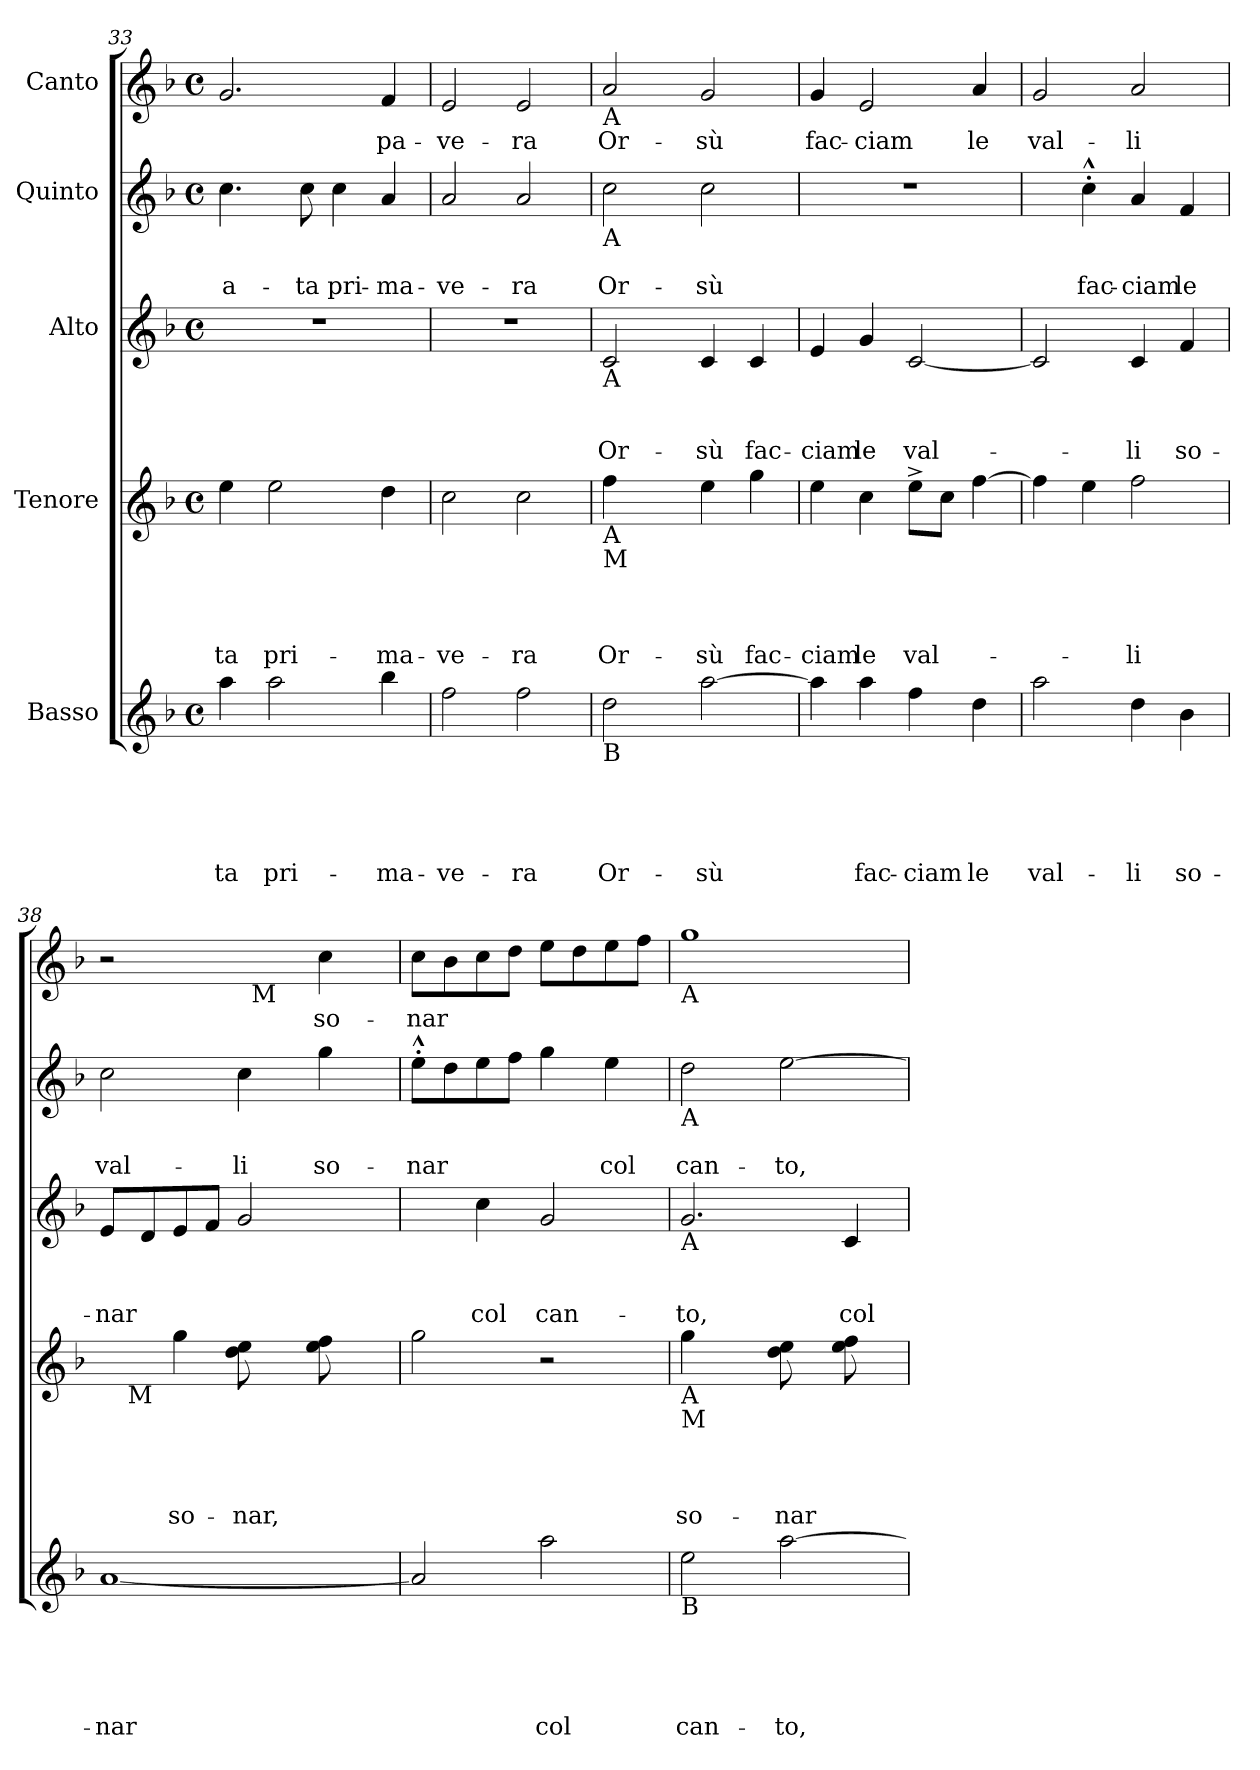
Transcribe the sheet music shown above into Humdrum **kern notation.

**kern	**text	**text	**text	**text	**text	**kern	**text	**text	**text	**text	**kern	**text	**text	**text	**kern	**text	**text	**kern	**text
*part5	*part5	*part5	*part5	*part5	*part5	*part4	*part4	*part4	*part4	*part4	*part3	*part3	*part3	*part3	*part2	*part2	*part2	*part1	*part1
*staff5	*staff5	*staff5	*staff5	*staff5	*staff5	*staff4	*staff4	*staff4	*staff4	*staff4	*staff3	*staff3	*staff3	*staff3	*staff2	*staff2	*staff2	*staff1	*staff1
*I"Basso	*	*	*	*	*	*I"Tenore	*	*	*	*	*I"Alto	*	*	*	*I"Quinto	*	*	*I"Canto	*
*clefG2	*	*	*	*	*	*clefG2	*	*	*	*	*clefG2	*	*	*	*clefG2	*	*	*clefG2	*
*k[b-]	*	*	*	*	*	*k[b-]	*	*	*	*	*k[b-]	*	*	*	*k[b-]	*	*	*k[b-]	*
*F:	*	*	*	*	*	*F:	*	*	*	*	*F:	*	*	*	*F:	*	*	*F:	*
*M4/4	*	*	*	*	*	*M4/4	*	*	*	*	*M4/4	*	*	*	*M4/4	*	*	*M4/4	*
*met(c)	*	*	*	*	*	*met(c)	*	*	*	*	*met(c)	*	*	*	*met(c)	*	*	*met(c)	*
=33	=33	=33	=33	=33	=33	=33	=33	=33	=33	=33	=33	=33	=33	=33	=33	=33	=33	=33	=33
!	!	!	!	!	!LO:LY:b	!	!	!	!	!LO:LY:b:rj	!	!	!	!	!	!	!LO:LY:b:rj	!	!
4aa\	.	.	.	.	-ta	4ee\	.	.	.	-ta	1r	.	.	.	4.cc\	.	-a-	2.g/	.
!	!	!	!	!	!LO:LY:b	!	!	!	!	!LO:LY:b:rj	!	!	!	!	!	!	!	!	!
2aa\	.	.	.	.	pri-	2ee\	.	.	.	pri-	.	.	.	.	.	.	.	.	.
!	!	!	!	!	!	!	!	!	!	!	!	!	!	!	!	!	!LO:LY:b:rj	!	!
.	.	.	.	.	.	.	.	.	.	.	.	.	.	.	8cc\	.	-ta	.	.
!	!	!	!	!	!	!	!	!	!	!	!	!	!	!	!	!	!LO:LY:b:rj	!	!
.	.	.	.	.	.	.	.	.	.	.	.	.	.	.	4cc\	.	pri-	.	.
!	!	!	!	!	!LO:LY:b	!	!	!	!	!LO:LY:b:rj	!	!	!	!	!	!	!LO:LY:b:rj	!	!LO:LY:b
4bb-\	.	.	.	.	-ma-	4dd\	.	.	.	-ma-	.	.	.	.	4a/	.	-ma-	4f/	-pa-
=34	=34	=34	=34	=34	=34	=34	=34	=34	=34	=34	=34	=34	=34	=34	=34	=34	=34	=34	=34
!	!	!	!	!	!LO:LY:b	!	!	!	!	!LO:LY:b:rj	!	!	!	!	!	!	!LO:LY:b:rj	!	!LO:LY:b
2ff\	.	.	.	.	-ve-	2cc\	.	.	.	-ve-	1r	.	.	.	2a/	.	-ve-	2e/	-ve-
!	!	!	!	!	!LO:LY:b	!	!	!	!	!LO:LY:b:rj	!	!	!	!	!	!	!LO:LY:b:rj	!	!LO:LY:b
2ff\	.	.	.	.	-ra	2cc\	.	.	.	-ra	.	.	.	.	2a/	.	-ra	2e/	-ra
!!LO:PB:g=z
=35	=35	=35	=35	=35	=35	=35	=35	=35	=35	=35	=35	=35	=35	=35	=35	=35	=35	=35	=35
!	!	!	!	!	!	!	!	!	!	!	!	!	!	!	!	!	!	!LO:TX:b:t=A	!
!	!	!	!	!	!	!	!	!	!	!	!	!	!	!	!LO:TX:b:t=A	!	!	!	!
!	!	!	!	!	!	!	!	!	!	!	!LO:TX:b:t=A	!	!	!	!	!	!	!	!
!	!	!	!	!	!	!LO:TX:b:t=A	!	!	!	!	!	!	!	!	!	!	!	!	!
!	!	!	!	!	!	!LO:TX:b:t=M	!	!	!	!	!	!	!	!	!	!	!	!	!
!LO:TX:b:t=B	!	!	!	!	!	!	!	!	!	!	!	!	!	!	!	!	!	!	!
!	!	!	!	!	!LO:LY:b	!	!	!	!	!LO:LY:b:rj	!	!	!	!LO:LY:b	!	!	!LO:LY:b:rj	!	!LO:LY:b
2dd\	.	.	.	.	Or-	4ff\	.	.	.	Or-	2c/	.	.	Or-	2cc\	.	Or-	2a/	Or-
.	.	.	.	.	.	4ryy	.	.	.	.	.	.	.	.	.	.	.	.	.
!	!	!	!	!	!LO:LY:b	!	!	!	!	!LO:LY:b:rj	!	!	!	!LO:LY:b	!	!	!LO:LY:b:rj	!	!LO:LY:b
[>2aa\	.	.	.	.	-sù	4ee\	.	.	.	-sù	4c/	.	.	-sù	2cc\	.	-sù	2g/	-sù
!	!	!	!	!	!	!	!	!	!	!LO:LY:b:rj	!	!	!	!LO:LY:b	!	!	!	!	!
.	.	.	.	.	.	4gg\	.	.	.	fac-	4c/	.	.	fac-	.	.	.	.	.
=36	=36	=36	=36	=36	=36	=36	=36	=36	=36	=36	=36	=36	=36	=36	=36	=36	=36	=36	=36
!	!	!	!	!	!	!	!	!	!	!LO:LY:b:rj	!	!	!	!LO:LY:b	!	!	!	!	!LO:LY:b
4aa\]	.	.	.	.	.	4ee\	.	.	.	-ciam	4e/	.	.	-ciam	1r	.	.	4g/	fac-
!	!	!	!	!	!LO:LY:b	!	!	!	!	!LO:LY:b:rj	!	!	!	!LO:LY:b	!	!	!	!	!LO:LY:b
4aa\	.	.	.	.	fac-	4cc\	.	.	.	le	4g/	.	.	le	.	.	.	2e/	-ciam
!	!	!	!	!	!LO:LY:b	!	!	!	!	!LO:LY:b:rj	!	!	!	!LO:LY:b	!	!	!	!	!
4ff\	.	.	.	.	-ciam	8ee^>\L	.	.	.	val-	[<2c/	.	.	val-	.	.	.	.	.
.	.	.	.	.	.	8cc\J	.	.	.	.	.	.	.	.	.	.	.	.	.
!	!	!	!	!	!LO:LY:b	!	!	!	!	!	!	!	!	!	!	!	!	!	!LO:LY:b
4dd\	.	.	.	.	le	[>4ff\	.	.	.	.	.	.	.	.	.	.	.	4a/	le
=37	=37	=37	=37	=37	=37	=37	=37	=37	=37	=37	=37	=37	=37	=37	=37	=37	=37	=37	=37
!	!	!	!	!	!LO:LY:b	!	!	!	!	!	!	!	!	!	!	!	!	!	!LO:LY:b
2aa\	.	.	.	.	val-	4ff\]	.	.	.	.	2c/]	.	.	.	4ryy	.	.	2g/	val-
!	!	!	!	!	!	!	!	!	!	!	!	!	!	!	!	!	!LO:LY:b:rj	!	!
.	.	.	.	.	.	4ee\	.	.	.	.	.	.	.	.	4cc^^>'>\	.	fac-	.	.
!	!	!	!	!	!LO:LY:b	!	!	!	!	!LO:LY:b:rj	!	!	!	!LO:LY:b	!	!	!LO:LY:b:rj	!	!LO:LY:b
4dd\	.	.	.	.	-li	2ff\	.	.	.	-li	4c/	.	.	-li	4a/	.	-ciam	2a/	-li
!	!	!	!	!	!LO:LY:b	!	!	!	!	!	!	!	!	!LO:LY:b	!	!	!LO:LY:b:rj	!	!
4b-\	.	.	.	.	so-	.	.	.	.	.	4f/	.	.	so-	4f/	.	le	.	.
=38	=38	=38	=38	=38	=38	=38	=38	=38	=38	=38	=38	=38	=38	=38	=38	=38	=38	=38	=38
!	!	!	!	!	!LO:LY:b	!	!	!	!	!	!	!	!	!LO:LY:b	!	!	!LO:LY:b:rj	!	!
*	*	*	*	*	*	*^	*	*	*	*	*	*	*	*	*	*	*	*^	*
[<1a	.	.	.	.	-nar	4ryy	16.ryy	.	.	.	.	8e/L	.	.	-nar	2cc\	.	val-	2r	2ryy	.
!	!	!	!	!	!	!	!LO:TX:b:t=M	!	!	!	!	!	!	!	!	!	!	!	!	!	!
.	.	.	.	.	.	.	2ryy	.	.	.	.	.	.	.	.	.	.	.	.	.	.
.	.	.	.	.	.	.	.	.	.	.	.	8d/	.	.	.	.	.	.	.	.	.
!	!	!	!	!	!	!	!	!	!	!	!LO:LY:b:rj	!	!	!	!	!	!	!	!	!	!
.	.	.	.	.	.	4gg\	.	.	.	.	so-	8e/	.	.	.	.	.	.	.	.	.
.	.	.	.	.	.	.	.	.	.	.	.	8f/J	.	.	.	.	.	.	.	.	.
!	!	!	!	!	!	!	!	!	!	!	!LO:LY:b:rj	!	!	!	!	!	!	!LO:LY:b:rj	!	!	!
.	.	.	.	.	.	8dd\ 8ee\	.	.	.	.	-nar,	2g/	.	.	.	4cc\	.	-li	4ryy	32ryy	.
!	!	!	!	!	!	!	!	!	!	!	!	!	!	!	!	!	!	!	!	!LO:TX:b:t=M	!
.	.	.	.	.	.	.	.	.	.	.	.	.	.	.	.	.	.	.	.	4...ryy	.
.	.	.	.	.	.	.	4ryy	.	.	.	.	.	.	.	.	.	.	.	.	.	.
.	.	.	.	.	.	8ryy	.	.	.	.	.	.	.	.	.	.	.	.	.	.	.
!	!	!	!	!	!	!	!	!	!	!	!	!	!	!	!	!	!	!LO:LY:b:rj	!	!	!LO:LY:b
.	.	.	.	.	.	8ee\ 8ff\	.	.	.	.	.	.	.	.	.	4gg\	.	so-	4cc\	.	so-
.	.	.	.	.	.	.	8ryy	.	.	.	.	.	.	.	.	.	.	.	.	.	.
.	.	.	.	.	.	8ryy	.	.	.	.	.	.	.	.	.	.	.	.	.	.	.
.	.	.	.	.	.	.	32ryy	.	.	.	.	.	.	.	.	.	.	.	.	.	.
=39	=39	=39	=39	=39	=39	=39	=39	=39	=39	=39	=39	=39	=39	=39	=39	=39	=39	=39	=39	=39	=39
!	!	!	!	!	!	!	!	!	!	!	!	!	!	!	!	!	!	!LO:LY:b:rj	!	!	!LO:LY:b
*	*	*	*	*	*	*v	*v	*	*	*	*	*	*	*	*	*	*	*	*v	*v	*
2a/]	.	.	.	.	.	2gg\	.	.	.	.	4ryy	.	.	.	8ee^^>'>\L	.	-nar	8cc\L	-nar
.	.	.	.	.	.	.	.	.	.	.	.	.	.	.	8dd\	.	.	8b-\	.
!	!	!	!	!	!	!	!	!	!	!	!	!	!	!LO:LY:b	!	!	!	!	!
.	.	.	.	.	.	.	.	.	.	.	4cc\	.	.	col	8ee\	.	.	8cc\	.
.	.	.	.	.	.	.	.	.	.	.	.	.	.	.	8ff\J	.	.	8dd\J	.
!	!	!	!	!	!LO:LY:b	!	!	!	!	!	!	!	!	!LO:LY:b	!	!	!	!	!
2aa\	.	.	.	.	col	2r	.	.	.	.	2g/	.	.	can-	4gg\	.	.	8ee\L	.
.	.	.	.	.	.	.	.	.	.	.	.	.	.	.	.	.	.	8dd\	.
!	!	!	!	!	!	!	!	!	!	!	!	!	!	!	!	!	!LO:LY:b:rj	!	!
.	.	.	.	.	.	.	.	.	.	.	.	.	.	.	4ee\	.	col	8ee\	.
.	.	.	.	.	.	.	.	.	.	.	.	.	.	.	.	.	.	8ff\J	.
!!LO:LB:g=z
=40	=40	=40	=40	=40	=40	=40	=40	=40	=40	=40	=40	=40	=40	=40	=40	=40	=40	=40	=40
!	!	!	!	!	!	!	!	!	!	!	!	!	!	!	!	!	!	!LO:TX:b:t=A	!
!	!	!	!	!	!	!	!	!	!	!	!	!	!	!	!LO:TX:b:t=A	!	!	!	!
!	!	!	!	!	!	!	!	!	!	!	!LO:TX:b:t=A	!	!	!	!	!	!	!	!
!	!	!	!	!	!	!LO:TX:b:t=A	!	!	!	!	!	!	!	!	!	!	!	!	!
!	!	!	!	!	!	!LO:TX:b:t=M	!	!	!	!	!	!	!	!	!	!	!	!	!
!LO:TX:b:t=B	!	!	!	!	!	!	!	!	!	!	!	!	!	!	!	!	!	!	!
!	!	!	!	!	!LO:LY:b	!	!	!	!	!LO:LY:b:rj	!	!	!	!LO:LY:b	!	!	!LO:LY:b:rj	!	!
2ee\	.	.	.	.	can-	4gg\	.	.	.	so-	2.g/	.	.	-to,	2dd\	.	can-	1gg	.
.	.	.	.	.	.	4ryy	.	.	.	.	.	.	.	.	.	.	.	.	.
!	!	!	!	!	!LO:LY:b	!	!	!	!	!LO:LY:b:rj	!	!	!	!	!	!	!LO:LY:b:rj	!	!
[>2aa\	.	.	.	.	-to,	8dd\ 8ee\	.	.	.	-nar	.	.	.	.	[>2ee\	.	-to,	.	.
.	.	.	.	.	.	8ryy	.	.	.	.	.	.	.	.	.	.	.	.	.
!	!	!	!	!	!	!	!	!	!	!	!	!	!	!LO:LY:b	!	!	!	!	!
.	.	.	.	.	.	8ee\ 8ff\	.	.	.	.	4c/	.	.	col	.	.	.	.	.
.	.	.	.	.	.	8ryy	.	.	.	.	.	.	.	.	.	.	.	.	.
=	=	=	=	=	=	=	=	=	=	=	=	=	=	=	=	=	=	=	=
*-	*-	*-	*-	*-	*-	*-	*-	*-	*-	*-	*-	*-	*-	*-	*-	*-	*-	*-	*-
